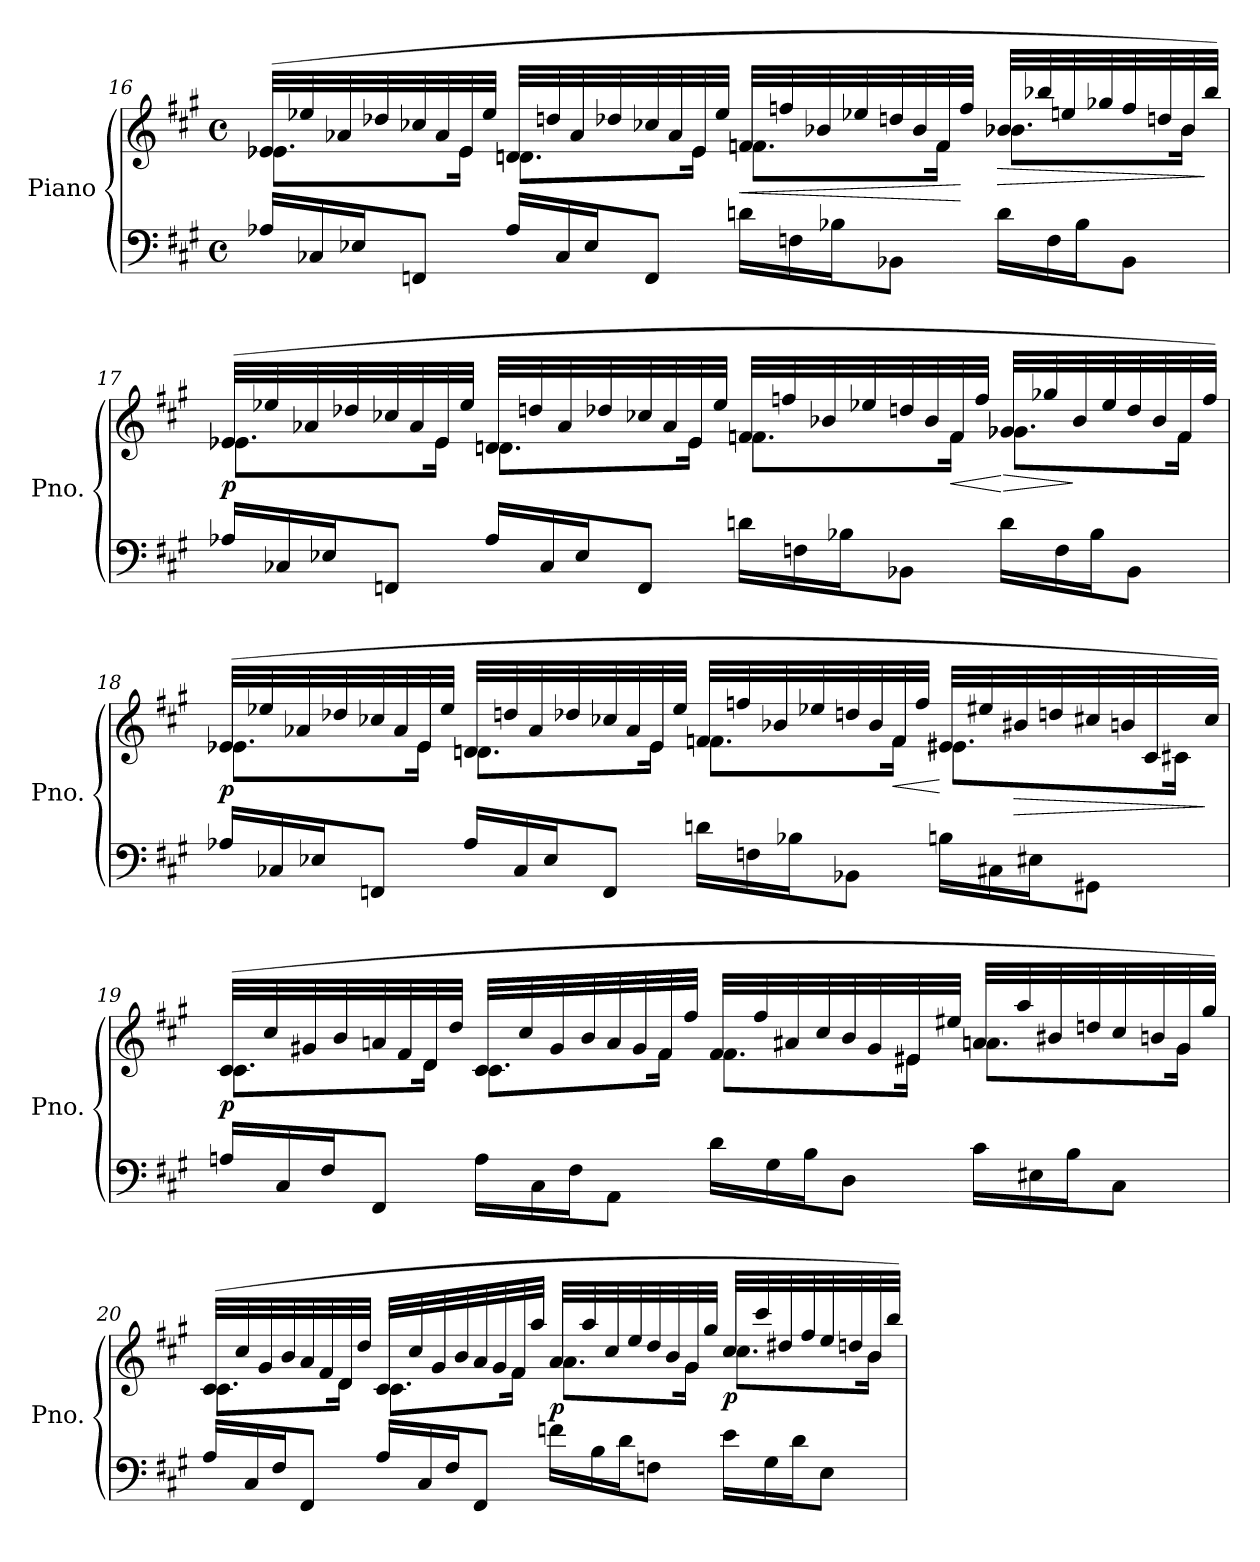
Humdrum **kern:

**kern	**kern	**dynam
*part1	*part1	*part1
*staff2	*staff1	*staff1/2
*I"Piano	*	*
*I'Pno.	*	*
!!LO:LB:g=z
*clefF4	*clefG2	*
*k[f#c#g#]	*k[f#c#g#]	*
*M4/4	*M4/4	*
*met(c)	*met(c)	*
*Xtuplet	*	*
=16	=16	=16
*	*^	*
24A-X/LL	(32e-X/LLL	8.e-X\L	.
.	32ee-X/	.	.
24C-X/	.	.	.
.	32a-X/	.	.
24E-X/J	.	.	.
.	32dd-X/	.	.
8FFn/J	32cc-X/	.	.
.	32a-/	.	.
.	32e-/	16e-\Jk	.
.	32ee-/JJJ	.	.
24A-/LL	32dn/LLL	8.dn\L	.
.	32ddn/	.	.
24C-/	.	.	.
.	32a-/	.	.
24E-/J	.	.	.
.	32dd-X/	.	.
8FF/J	32cc-X/	.	.
.	32a-/	.	.
.	32e-/	16e-\Jk	.
.	32ee-/JJJ	.	.
!	!	!	!LO:HP:b
24dn\LL	32fn/LLL	8.fn\L	<
.	32ffn/	.	.
24Fn\	.	.	.
.	32b-X/	.	.
24B-X\J	.	.	.
.	32ee-X/	.	.
8BB-X\J	32ddn/	.	.
.	32b-/	.	.
.	32f/	16f\Jk	.
.	32ff/JJJ	.	[
!	!	!	!LO:HP:b
24d\LL	32b-X/LLL	8.b-X\L	>
.	32bb-X/	.	.
24F\	.	.	.
.	32een/	.	.
24B-\J	.	.	.
.	32gg-X/	.	.
8BB-\J	32ff/	.	.
.	32ddn/	.	.
.	32b-/	16b-\Jk	.
.	32bb-/JJJ)	.	]
!!LO:LB:g=z	!!
=17	=17	=17	=17
!	!	!	!LO:DY:a=2
24A-X/LL	(32e-X/LLL	8.e-X\L	p
.	32ee-X/	.	.
24C-X/	.	.	.
.	32a-X/	.	.
24E-X/J	.	.	.
.	32dd-X/	.	.
8FFn/J	32cc-X/	.	.
.	32a-/	.	.
.	32e-/	16e-\Jk	.
.	32ee-/JJJ	.	.
24A-/LL	32dn/LLL	8.dn\L	.
.	32ddn/	.	.
24C-/	.	.	.
.	32a-/	.	.
24E-/J	.	.	.
.	32dd-X/	.	.
8FF/J	32cc-X/	.	.
.	32a-/	.	.
.	32e-/	16e-\Jk	.
.	32ee-/JJJ	.	.
24dn\LL	32fn/LLL	8.fn\L	.
.	32ffn/	.	.
24Fn\	.	.	.
.	32b-X/	.	.
24B-X\J	.	.	.
.	32ee-X/	.	.
8BB-X\J	32ddn/	.	.
.	32b-/	.	.
!	!	!	!LO:HP:b
.	32f/	16f\Jk	<
.	32ff/JJJ	.	.
!	!	!	!LO:HP:n=1:b
24d\LL	32g-X/LLL	8.g-X\L	[ >
.	32gg-X/	.	.
24F\	.	.	.
.	32b-/	.	]
24B-\J	.	.	.
.	32ee-/	.	.
8BB-\J	32dd/	.	.
.	32b-/	.	.
.	32f/	16f\Jk	.
.	32ff/JJJ)	.	.
!!LO:PB:g=z	!!
=18	=18	=18	=18
!	!	!	!LO:DY:b
24A-X/LL	(32e-X/LLL	8.e-X\L	p
.	32ee-X/	.	.
24C-X/	.	.	.
.	32a-X/	.	.
24E-X/J	.	.	.
.	32dd-X/	.	.
8FFn/J	32cc-X/	.	.
.	32a-/	.	.
.	32e-/	16e-\Jk	.
.	32ee-/JJJ	.	.
24A-/LL	32dn/LLL	8.dn\L	.
.	32ddn/	.	.
24C-/	.	.	.
.	32a-/	.	.
24E-/J	.	.	.
.	32dd-X/	.	.
8FF/J	32cc-X/	.	.
.	32a-/	.	.
.	32e-/	16e-\Jk	.
.	32ee-/JJJ	.	.
24dn\LL	32fn/LLL	8.fn\L	.
.	32ffn/	.	.
24Fn\	.	.	.
.	32b-X/	.	.
24B-X\J	.	.	.
.	32ee-X/	.	.
8BB-X\J	32ddn/	.	.
.	32b-/	.	.
!	!	!	!LO:HP:b
.	32f/	16f\Jk	<
.	32ff/JJJ	.	.
24Bn\LL	32e#X/LLL	8.e#X\L	[
.	32ee#X/	.	.
24C#X\	.	.	.
!	!	!	!LO:HP:b
.	32b#X/	.	>
24E#X\J	.	.	.
.	32ddn/	.	.
8GG#X\J	32cc#X/	.	.
.	32bn/	.	.
.	32c#/	16c#X\Jk	.
.	32cc#/JJJ)	.	]
!!LO:LB:g=z	!!
=19	=19	=19	=19
!	!	!	!LO:DY:b
24An/LL	(>32c#/LLL	8.c#\L	p
.	32cc#/	.	.
24C#/	.	.	.
.	32g#X/	.	.
24F#/J	.	.	.
.	32b/	.	.
8FF#/J	32an/	.	.
.	32f#/	.	.
.	32d/	16d\Jk	.
.	32dd/JJJ	.	.
24A\LL	32c#/LLL	8.c#\L	.
.	32cc#/	.	.
24C#\	.	.	.
.	32g#/	.	.
24F#\J	.	.	.
.	32b/	.	.
8AA\J	32a/	.	.
.	32g#/	.	.
.	32f#/	16f#\Jk	.
.	32ff#/JJJ	.	.
24d\LL	32f#/LLL	8.f#\L	.
.	32ff#/	.	.
24G#\	.	.	.
.	32a#X/	.	.
24B\J	.	.	.
.	32cc#/	.	.
8D\J	32b/	.	.
.	32g#/	.	.
.	32e#X/	16e#X\Jk	.
.	32ee#X/JJJ	.	.
24c#\LL	32an/LLL	8.an\L	.
.	32aa/	.	.
24E#X\	.	.	.
.	32b#X/	.	.
24B\J	.	.	.
.	32ddn/	.	.
8C#\J	32cc#/	.	.
.	32bn/	.	.
.	32g#/	16g#\Jk	.
.	32gg#/JJJ)	.	.
!!LO:LB:g=z	!!
=20	=20	=20	=20
24A/LL	(>32c#/LLL	8.c#\L	.
.	32cc#/	.	.
24C#/	.	.	.
.	32g#/	.	.
24F#/J	.	.	.
.	32b/	.	.
8FF#/J	32a/	.	.
.	32f#/	.	.
.	32d/	16d\Jk	.
.	32dd/JJJ	.	.
!	!	!	!LO:DY:b
24A/LL	32c#/LLL	8.c#\L	other-dynamics
.	32cc#/	.	.
24C#/	.	.	.
.	32g#/	.	.
24F#/J	.	.	.
.	32b/	.	.
8FF#/J	32a/	.	.
.	32g#/	.	.
.	32f#/	16f#\Jk	.
.	32aa/JJJ	.	.
!	!	!	!LO:DY:b
24fn\LL	32a/LLL	8.a\L	p
.	32aa/	.	.
24B\	.	.	.
.	32cc#/	.	.
24d\J	.	.	.
.	32ee/	.	.
8Fn\J	32dd/	.	.
.	32b/	.	.
.	32g#/	16g#\Jk	.
.	32gg#/JJJ	.	.
!	!	!	!LO:DY:b
24e\LL	32cc#/LLL	8.cc#\L	p
.	32ccc#/	.	.
24G#\	.	.	.
.	32dd#X/	.	.
24d\J	.	.	.
.	32ff#/	.	.
8E\J	32ee/	.	.
.	32ddn/	.	.
.	32b/	16b\Jk	.
.	32bb/JJJ)	.	.
*	*v	*v	*
=	=	=
*-	*-	*-
